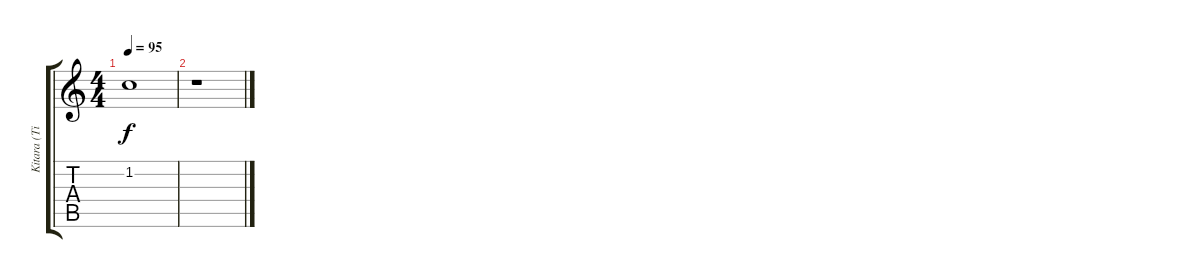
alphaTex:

\track ("Kitara (Timo Rautiainen)" "Kitara (Ti") {instrument distortionguitar}
\staff {score tabs}
\tuning (E4 B3 G3 D3 A2 E2) {hide}
\ts (4 4)
\tempo 95
\clef g2
\ks c
1.2{t}.1{dy f} |
r.1
